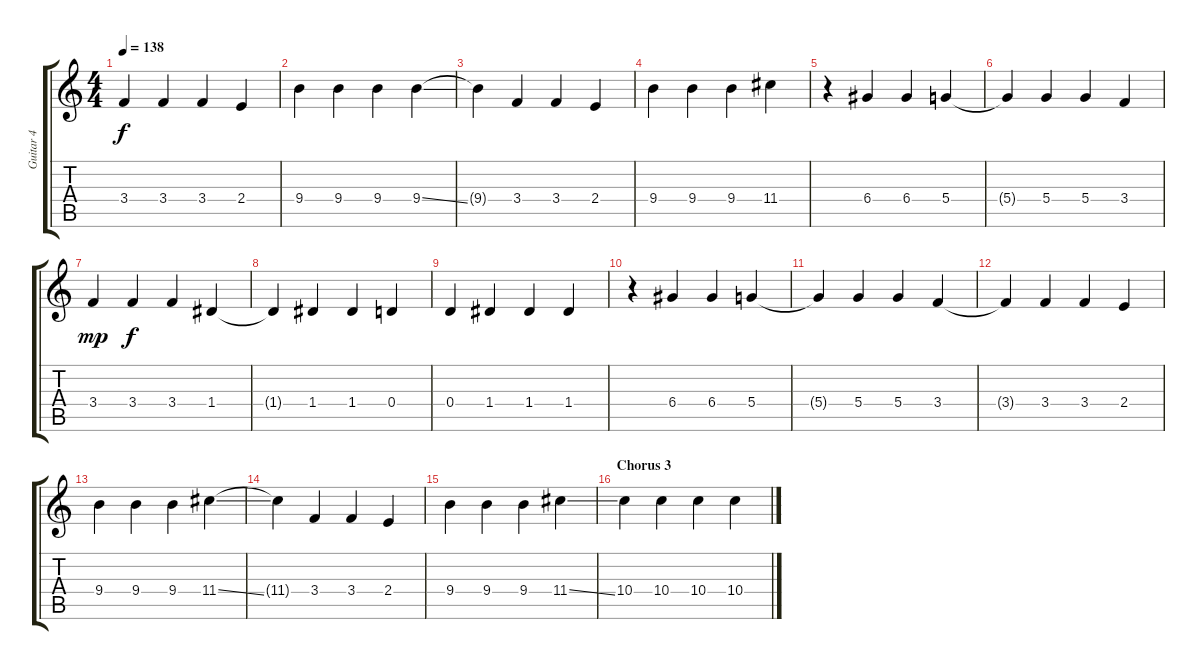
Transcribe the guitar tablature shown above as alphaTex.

\track ("Guitar 4" "Guitar 4") {instrument electricguitarclean}
\staff {score tabs}
\tuning (E4 B3 G3 D3 A2 E2) {hide}
\ts (4 4)
\tempo 138
\clef g2
\ks c
3.4{t}.4{dy f} 3.4.4 3.4.4 2.4.4 |
9.4.4 9.4.4 9.4.4 9.4{ss}.4 |
9.4{t}.4 3.4.4 3.4.4 2.4.4 |
9.4.4 9.4.4 9.4.4 11.4.4 |
r.4 6.4.4 6.4.4 5.4.4 |
5.4{t}.4 5.4.4 5.4.4 3.4.4 |
3.4.4{dy mp} 3.4.4{dy f} 3.4.4 1.4.4 |
1.4{t}.4 1.4.4 1.4.4 0.4.4 |
0.4.4 1.4.4 1.4.4 1.4.4 |
r.4 6.4.4 6.4.4 5.4.4 |
5.4{t}.4 5.4.4 5.4.4 3.4.4 |
3.4{t}.4 3.4.4 3.4.4 2.4.4 |
9.4.4 9.4.4 9.4.4 11.4{ss}.4 |
11.4{t}.4 3.4.4 3.4.4 2.4.4 |
9.4.4 9.4.4 9.4.4 11.4{ss}.4 |
\section ("" "Chorus 3")
10.4.4{volume 9} 10.4.4 10.4.4 10.4.4
